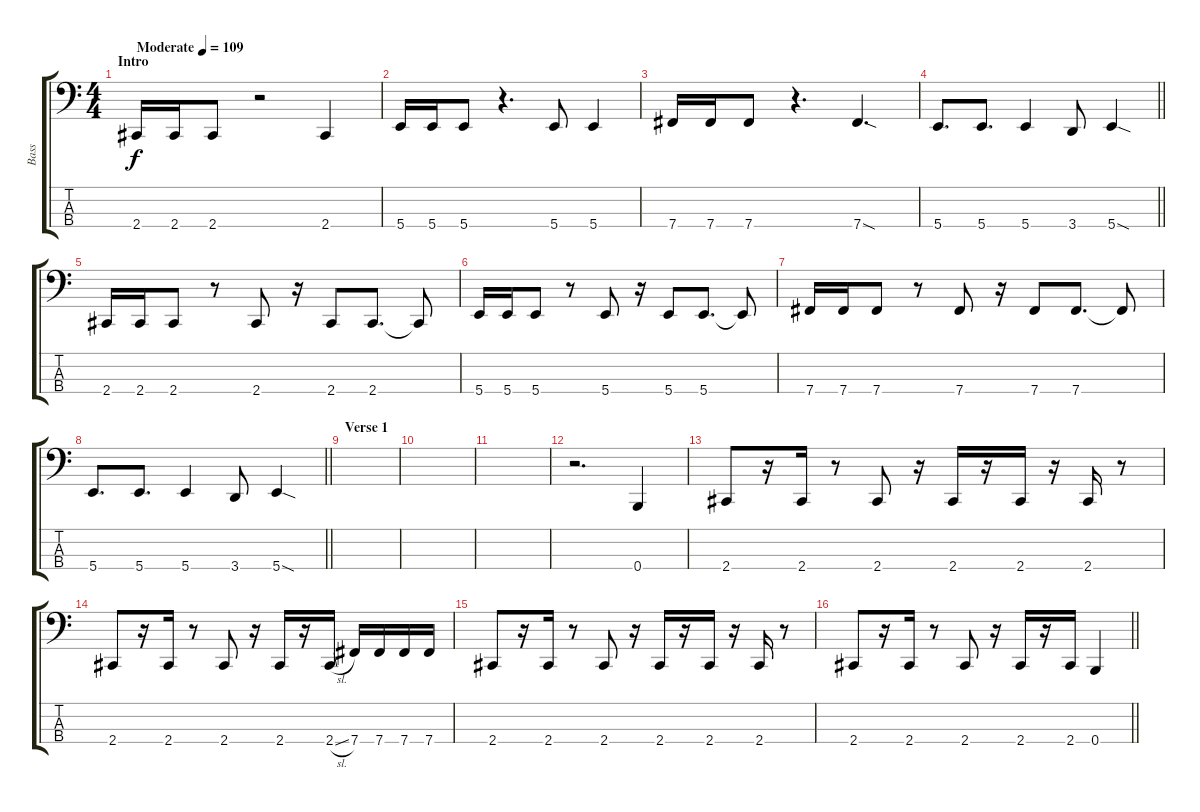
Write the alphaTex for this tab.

\track ("Bass" "Bass") {instrument electricbassfinger}
\staff {score tabs}
\tuning (E2 B1 Gb1 B0) {hide}
\ts (4 4)
\section ("" "Intro")
\tempo (109 "Moderate")
\clef f4
\ks c
2.4.16{dy f instrument electricbassfinger} 2.4.16 2.4.8 r.2 2.4.4 |
5.4.16 5.4.16 5.4.8 r.4{d} 5.4.8 5.4.4 |
7.4.16 7.4.16 7.4.8 r.4{d} 7.4{sod}.4{d} |
\barLineRight lightlight
5.4.8{d} 5.4.8{d} 5.4.4 3.4.8 5.4{sod}.4 |
2.4.16 2.4.16 2.4.8 r.8 2.4.8 r.16 2.4.8 2.4.8{d} 2.4{t}.8 |
5.4.16 5.4.16 5.4.8 r.8 5.4.8 r.16 5.4.8 5.4.8{d} 5.4{t}.8 |
7.4.16 7.4.16 7.4.8 r.8 7.4.8 r.16 7.4.8 7.4.8{d} 7.4{t}.8 |
\barLineRight lightlight
5.4.8{d} 5.4.8{d} 5.4.4 3.4.8 5.4{sod}.4 |
\section ("" "Verse 1")
|
|
|
r.2{d} 0.4.4 |
2.4.8 r.16 2.4.16 r.8 2.4.8 r.16 2.4.16 r.16 2.4.16 r.16 2.4.16 r.8 |
2.4.8 r.16 2.4.16 r.8 2.4.8 r.16 2.4.16 r.16 2.4{sl}.16 7.4.16 7.4.16 7.4.16 7.4.16 |
2.4.8 r.16 2.4.16 r.8 2.4.8 r.16 2.4.16 r.16 2.4.16 r.16 2.4.16 r.8 |
\barLineRight lightlight
2.4.8 r.16 2.4.16 r.8 2.4.8 r.16 2.4.16 r.16 2.4.16 0.4.4
